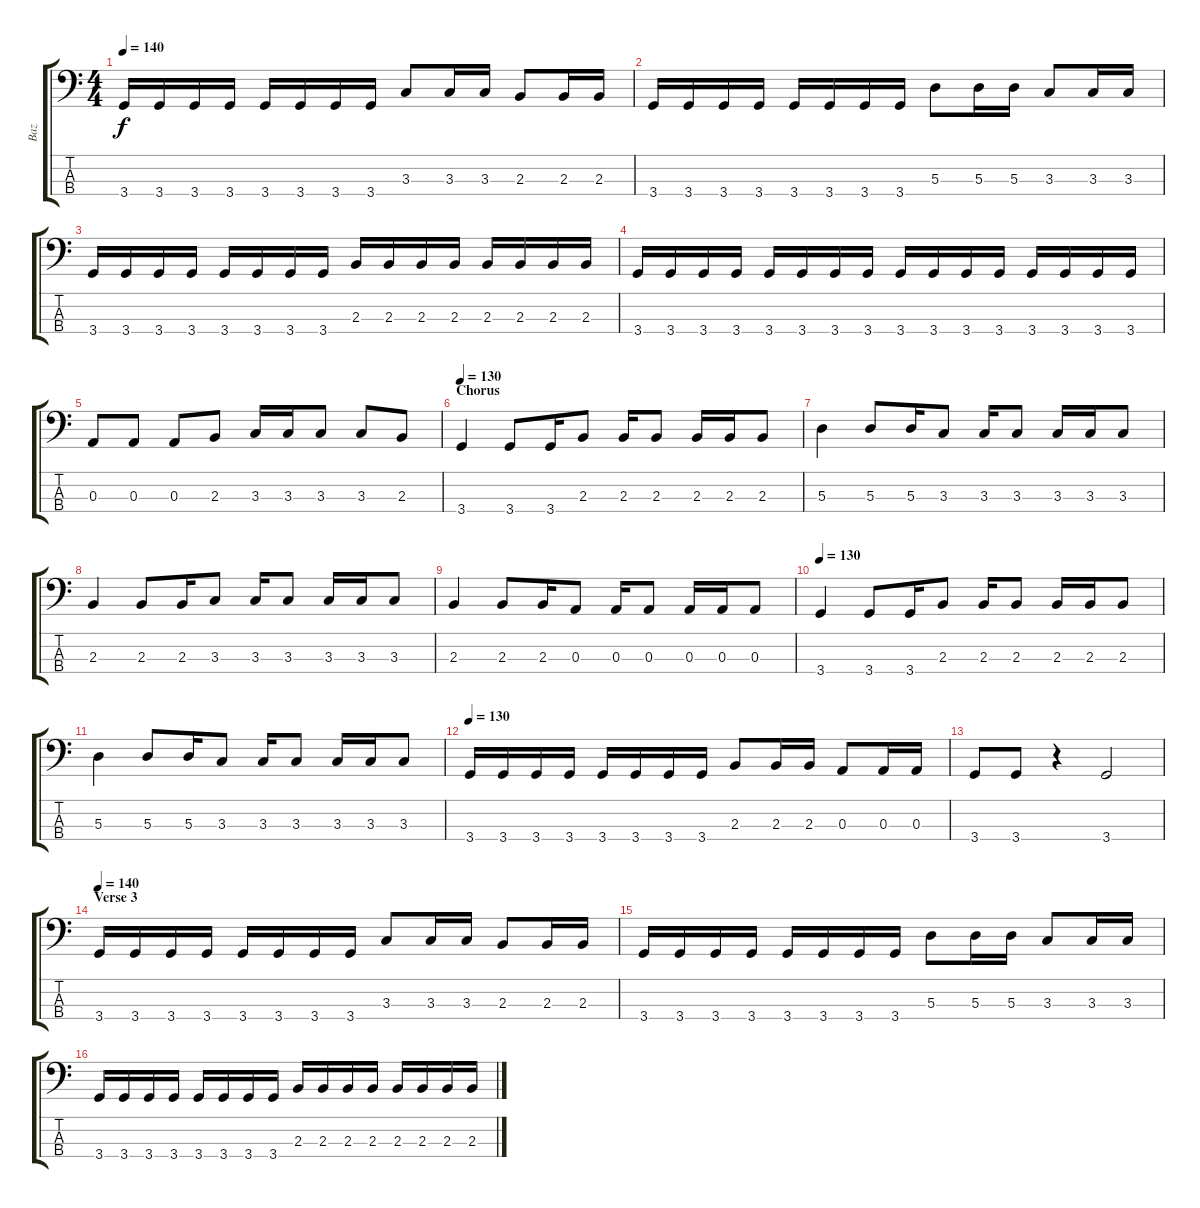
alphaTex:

\track ("Baz" "Baz") {instrument electricbassfinger}
\staff {score tabs}
\tuning (G2 D2 A1 E1) {hide}
\ts (4 4)
\tempo 140
\clef f4
\ks c
3.4.16{dy f volume 12} 3.4.16 3.4.16 3.4.16 3.4.16 3.4.16 3.4.16 3.4.16 3.3.8 3.3.16 3.3.16 2.3.8 2.3.16 2.3.16 |
3.4.16 3.4.16 3.4.16 3.4.16 3.4.16 3.4.16 3.4.16 3.4.16 5.3.8 5.3.16 5.3.16 3.3.8 3.3.16 3.3.16 |
3.4.16 3.4.16 3.4.16 3.4.16 3.4.16 3.4.16 3.4.16 3.4.16 2.3.16 2.3.16 2.3.16 2.3.16 2.3.16 2.3.16 2.3.16 2.3.16 |
3.4.16 3.4.16 3.4.16 3.4.16 3.4.16 3.4.16 3.4.16 3.4.16 3.4.16 3.4.16 3.4.16 3.4.16 3.4.16 3.4.16 3.4.16 3.4.16 |
0.3.8 0.3.8 0.3.8 2.3.8 3.3.16 3.3.16 3.3.8 3.3.8 2.3.8 |
\section ("" "Chorus")
\tempo 160
\tempo 130
3.4.4 3.4.8 3.4.16 2.3.8 2.3.16 2.3.8 2.3.16 2.3.16 2.3.8 |
5.3.4 5.3.8 5.3.16 3.3.8 3.3.16 3.3.8 3.3.16 3.3.16 3.3.8 |
2.3.4 2.3.8 2.3.16 3.3.8 3.3.16 3.3.8 3.3.16 3.3.16 3.3.8 |
2.3.4 2.3.8 2.3.16 0.3.8 0.3.16 0.3.8 0.3.16 0.3.16 0.3.8 |
\tempo 130
3.4.4 3.4.8 3.4.16 2.3.8 2.3.16 2.3.8 2.3.16 2.3.16 2.3.8 |
5.3.4 5.3.8 5.3.16 3.3.8 3.3.16 3.3.8 3.3.16 3.3.16 3.3.8 |
\tempo 150
\tempo 130
3.4.16 3.4.16 3.4.16 3.4.16 3.4.16 3.4.16 3.4.16 3.4.16 2.3.8 2.3.16 2.3.16 0.3.8 0.3.16 0.3.16 |
3.4.8 3.4.8 r.4 3.4.2 |
\section ("" "Verse 3")
\tempo 130
\tempo 140
3.4.16{volume 12} 3.4.16 3.4.16 3.4.16 3.4.16 3.4.16 3.4.16 3.4.16 3.3.8 3.3.16 3.3.16 2.3.8 2.3.16 2.3.16 |
3.4.16 3.4.16 3.4.16 3.4.16 3.4.16 3.4.16 3.4.16 3.4.16 5.3.8 5.3.16 5.3.16 3.3.8 3.3.16 3.3.16 |
3.4.16 3.4.16 3.4.16 3.4.16 3.4.16 3.4.16 3.4.16 3.4.16 2.3.16 2.3.16 2.3.16 2.3.16 2.3.16 2.3.16 2.3.16 2.3.16
